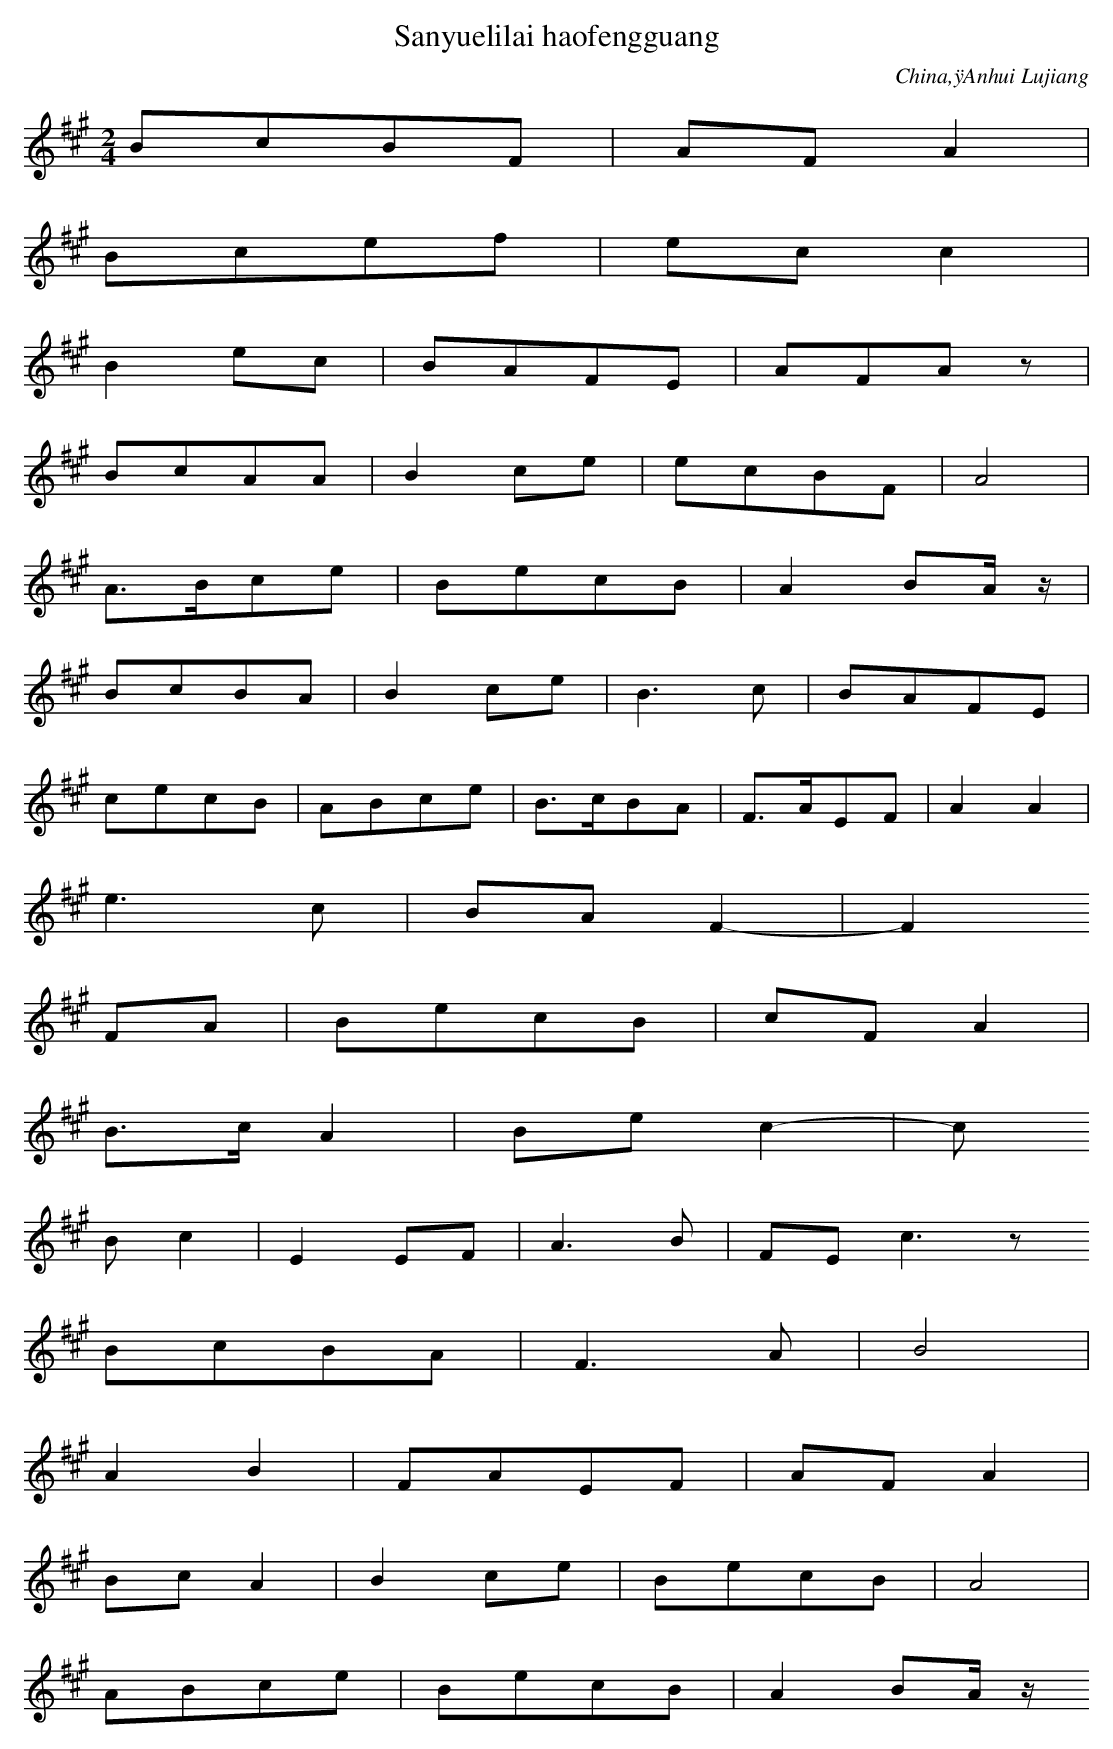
X:1
T: Sanyuelilai haofengguang
O: China,ÿAnhui Lujiang
M: 2/4
L: 1/16
K: A
B2c2B2F2 | A2F2A4 |
B2c2e2f2 | e2c2c4 |
B4e2c2 | B2A2F2E2 | A2F2A2z2 |
B2c2A2A2 | B4c2e2 | e2c2B2F2 | A8 |
A3Bc2e2 | B2e2c2B2 | A4B2Az |
B2c2B2A2 | B4c2e2 | B6c2 | B2A2F2E2 |
c2e2c2B2 | A2B2c2e2 | B3cB2A2 | F3AE2F2 | A4A4 |
e6c2 | B2A2F4- | F4
F2A2 | B2e2c2B2 | c2F2A4 |
B3cA4 | B2e2c4- | c2
B2c4 | E4E2F2 | A6B2 | F2E2c6z2
B2c2B2A2 | F6A2 | B8 |
A4B4 | F2A2E2F2 | A2F2A4 |
B2c2A4 | B4c2e2 | B2e2c2B2 | A8 |
A2B2c2e2 | B2e2c2B2 | A4B2Az
